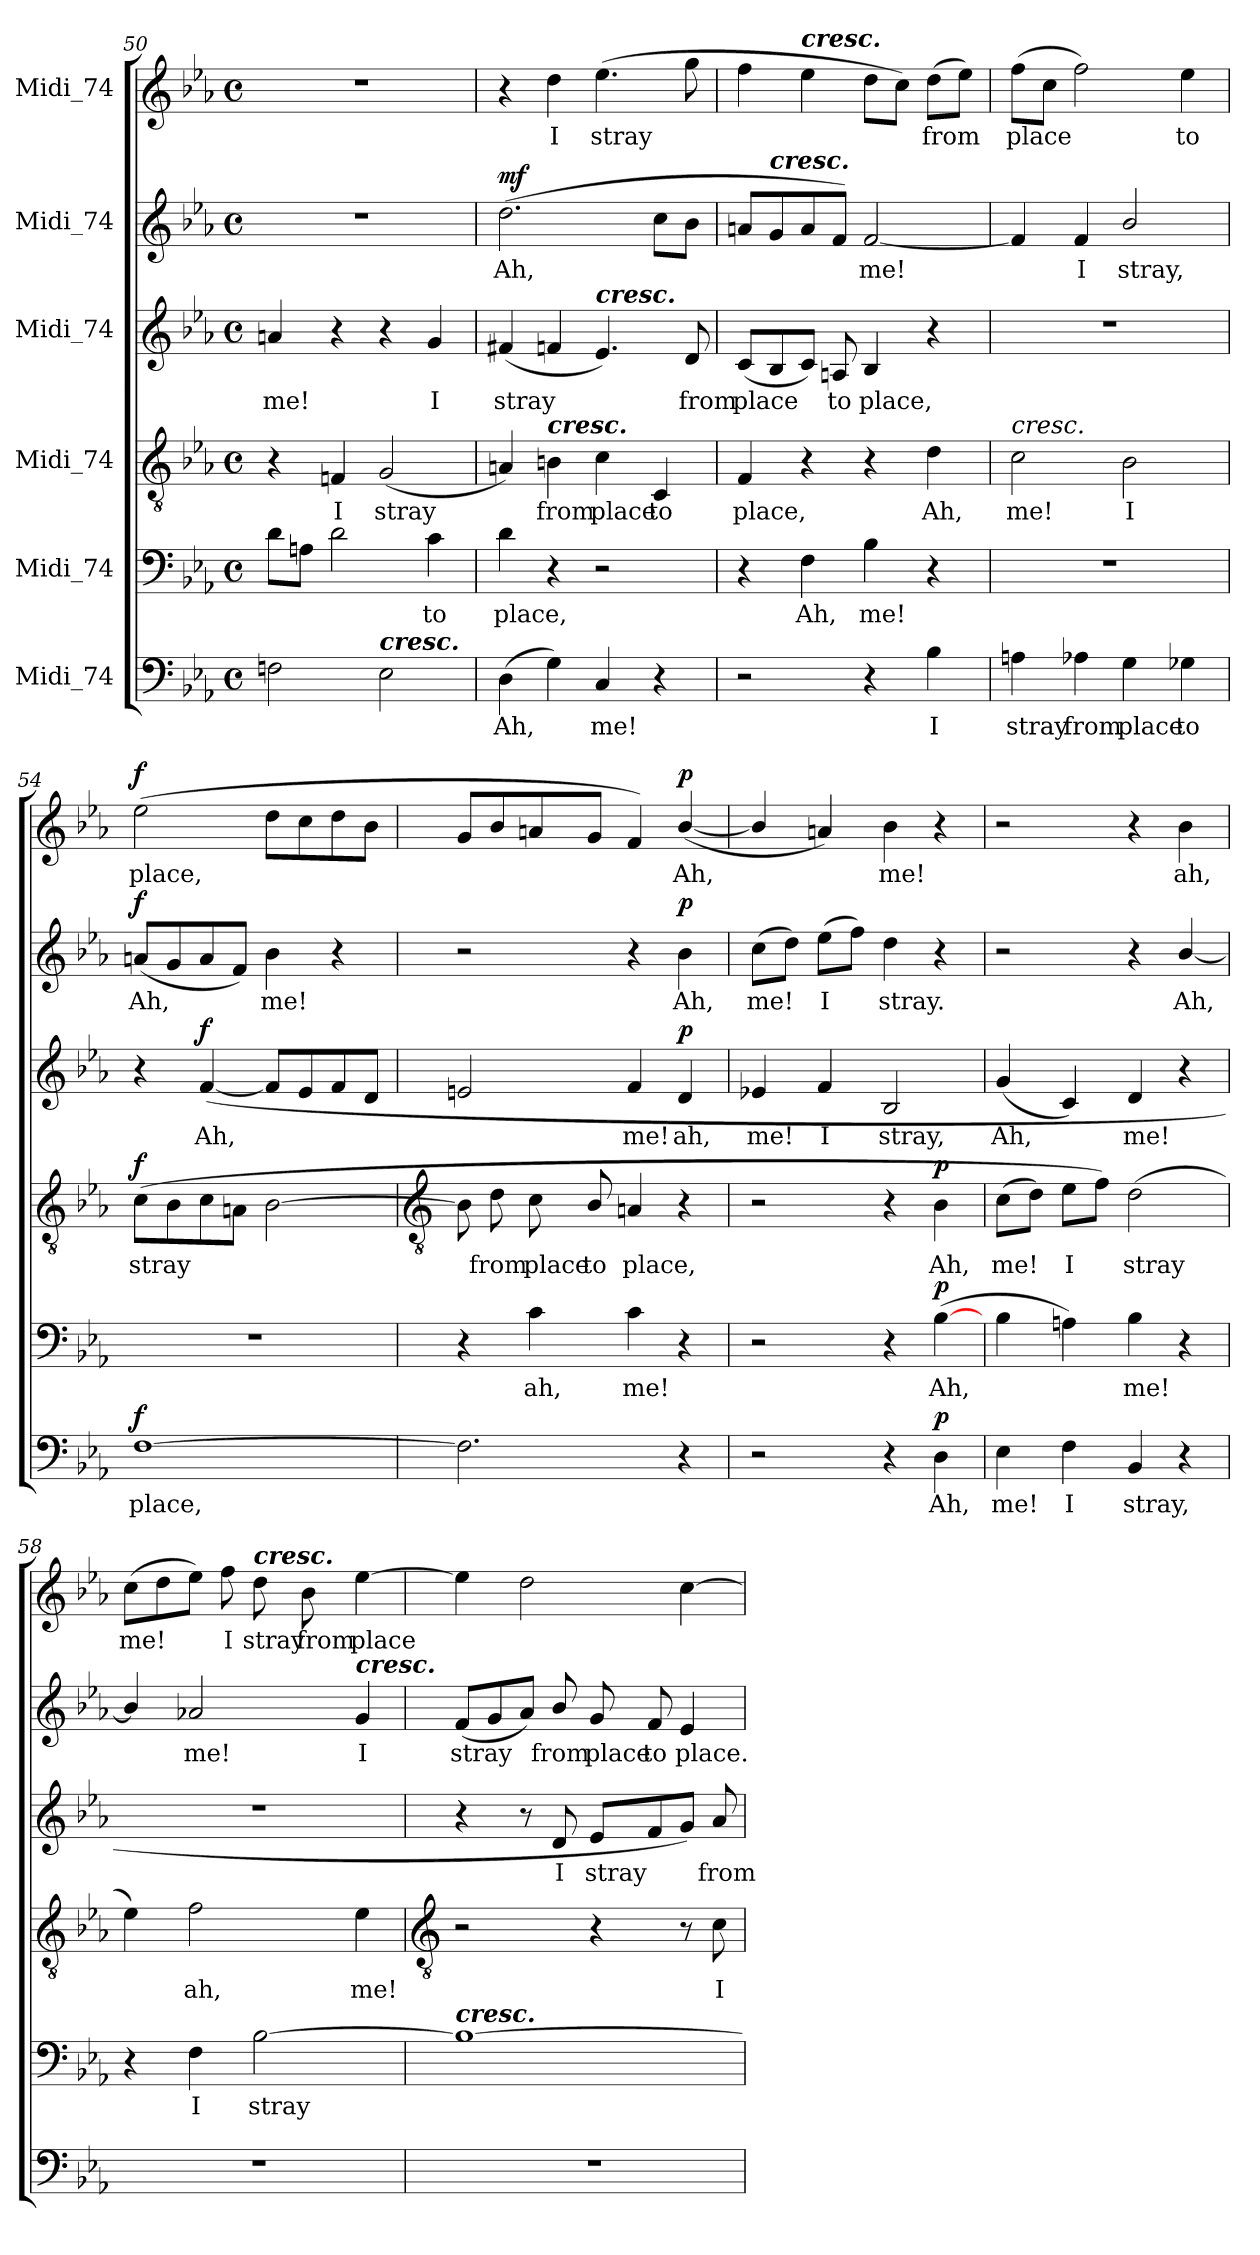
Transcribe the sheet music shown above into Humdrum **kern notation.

**kern	**text	**dynam	**kern	**text	**dynam	**kern	**text	**dynam	**kern	**text	**dynam	**kern	**text	**dynam	**kern	**text	**dynam
*part6	*part6	*part6	*part5	*part5	*part5	*part4	*part4	*part4	*part3	*part3	*part3	*part2	*part2	*part2	*part1	*part1	*part1
*staff6	*staff6	*staff6	*staff5	*staff5	*staff5	*staff4	*staff4	*staff4	*staff3	*staff3	*staff3	*staff2	*staff2	*staff2	*staff1	*staff1	*staff1
*I"Midi_74	*	*	*I"Midi_74	*	*	*I"Midi_74	*	*	*I"Midi_74	*	*	*I"Midi_74	*	*	*I"Midi_74	*	*
!!LO:LB:g=z
*clefF4	*	*	*clefF4	*	*	*clefGv2	*	*	*clefG2	*	*	*clefG2	*	*	*clefG2	*	*
*k[b-e-a-]	*	*	*k[b-e-a-]	*	*	*k[b-e-a-]	*	*	*k[b-e-a-]	*	*	*k[b-e-a-]	*	*	*k[b-e-a-]	*	*
*E-:	*	*	*E-:	*	*	*E-:	*	*	*E-:	*	*	*E-:	*	*	*E-:	*	*
*M4/4	*	*	*M4/4	*	*	*M4/4	*	*	*M4/4	*	*	*M4/4	*	*	*M4/4	*	*
*met(c)	*	*	*met(c)	*	*	*met(c)	*	*	*met(c)	*	*	*met(c)	*	*	*met(c)	*	*
=50	=50	=50	=50	=50	=50	=50	=50	=50	=50	=50	=50	=50	=50	=50	=50	=50	=50
!	!	!	!	!	!	!	!	!	!	!LO:LY:b	!	!	!	!	!	!	!
2Fn	.	.	8dL	.	.	4r	.	.	4an	me!	.	1r	.	.	1r	.	.
.	.	.	8AnJ	.	.	.	.	.	.	.	.	.	.	.	.	.	.
!	!	!	!	!	!	!	!LO:LY:b	!	!	!	!	!	!	!	!	!	!
.	.	.	2d	.	.	4Fn	I	.	4r	.	.	.	.	.	.	.	.
!LO:TX:a:Bi:t=cresc.	!	!	!	!	!	!	!	!	!	!	!	!	!	!	!	!	!
!	!	!	!	!	!	!	!LO:LY:b	!	!	!	!	!	!	!	!	!	!
2E-	.	.	.	.	.	(<2G	stray	.	4r	.	.	.	.	.	.	.	.
!	!	!	!	!LO:LY:b	!	!	!	!	!	!LO:LY:b	!	!	!	!	!	!	!
.	.	.	4c	to	.	.	.	.	4g	I	.	.	.	.	.	.	.
=51	=51	=51	=51	=51	=51	=51	=51	=51	=51	=51	=51	=51	=51	=51	=51	=51	=51
!	!LO:LY:b	!	!	!LO:LY:b	!	!	!	!	!	!LO:LY:b	!	!	!LO:LY:b	!LO:DY:b	!	!	!
(>4D	Ah,	.	4d	place,	.	4An)	.	.	(<4f#X	stray	.	(<2.dd	Ah,	mf	4r	.	.
!	!	!	!	!	!	!LO:TX:a:Bi:t=cresc.	!	!	!	!	!	!	!	!	!	!	!
!	!	!	!	!	!	!	!LO:LY:b	!	!	!	!	!	!	!	!	!LO:LY:b	!
4G)	.	.	4r	.	.	4Bn	from	.	4fn	.	.	.	.	.	4dd	I	.
!	!	!	!	!	!	!	!	!	!LO:TX:a:Bi:t=cresc.	!	!	!	!	!	!	!	!
!	!LO:LY:b	!	!	!	!	!	!LO:LY:b	!	!	!	!	!	!	!	!	!LO:LY:b	!
4C	me!	.	2r	.	.	4c	place	.	4.e-)	.	.	.	.	.	(>4.ee-	stray	.
!	!	!	!	!	!	!	!LO:LY:b	!	!	!	!	!	!	!	!	!	!
4r	.	.	.	.	.	4C	to	.	.	.	.	8ccL	.	.	.	.	.
!	!	!	!	!	!	!	!	!	!	!LO:LY:b	!	!	!	!	!	!	!
.	.	.	.	.	.	.	.	.	8d	from	.	8b-J	.	.	8gg	.	.
=52	=52	=52	=52	=52	=52	=52	=52	=52	=52	=52	=52	=52	=52	=52	=52	=52	=52
!	!	!	!	!	!	!	!LO:LY:b	!	!	!LO:LY:b	!	!	!	!	!	!	!
2r	.	.	4r	.	.	4F	place,	.	(<8cL	place	.	8anL	.	.	4ff	.	.
!	!	!	!	!	!	!	!	!	!	!	!	!LO:TX:a:Bi:t=cresc.	!	!	!	!	!
.	.	.	.	.	.	.	.	.	8B-	.	.	8g	.	.	.	.	.
!	!	!	!	!	!	!	!	!	!	!	!	!	!	!	!LO:TX:a:Bi:t=cresc.	!	!
!	!	!	!	!LO:LY:b	!	!	!	!	!	!	!	!	!	!	!	!	!
.	.	.	4F	Ah,	.	4r	.	.	8cJ)	.	.	8a	.	.	4ee-	.	.
!	!	!	!	!	!	!	!	!	!	!LO:LY:b	!	!	!	!	!	!	!
.	.	.	.	.	.	.	.	.	8An	to	.	8fJ)	.	.	.	.	.
!	!	!	!	!LO:LY:b	!	!	!	!	!	!LO:LY:b	!	!	!LO:LY:b	!	!	!	!
4r	.	.	4B-	me!	.	4r	.	.	4B-	place,	.	[2f	me!	.	8ddL	.	.
.	.	.	.	.	.	.	.	.	.	.	.	.	.	.	8ccJ)	.	.
!	!LO:LY:b	!	!	!	!	!	!LO:LY:b	!	!	!	!	!	!	!	!	!LO:LY:b	!
4B-	I	.	4r	.	.	4d	Ah,	.	4r	.	.	.	.	.	(>8ddL	from	.
.	.	.	.	.	.	.	.	.	.	.	.	.	.	.	8ee-J)	.	.
=53	=53	=53	=53	=53	=53	=53	=53	=53	=53	=53	=53	=53	=53	=53	=53	=53	=53
!	!	!	!	!	!	!LO:TX:a:i:t=cresc.	!	!	!	!	!	!	!	!	!	!	!
!	!LO:LY:b	!	!	!	!	!	!LO:LY:b	!	!	!	!	!	!	!	!	!LO:LY:b	!
4An	stray	.	1r	.	.	2c	me!	.	1r	.	.	4f]	.	.	(>8ffL	place	.
.	.	.	.	.	.	.	.	.	.	.	.	.	.	.	8ccJ	.	.
!	!LO:LY:b	!	!	!	!	!	!	!	!	!	!	!	!LO:LY:b	!	!	!	!
4A-X	from	.	.	.	.	.	.	.	.	.	.	4f	I	.	2ff)	.	.
!	!LO:LY:b	!	!	!	!	!	!LO:LY:b	!	!	!	!	!	!LO:LY:b	!	!	!	!
4G	place	.	.	.	.	2B-	I	.	.	.	.	2b-/	stray,	.	.	.	.
!	!LO:LY:b	!	!	!	!	!	!	!	!	!	!	!	!	!	!	!LO:LY:b	!
4G-X	to	.	.	.	.	.	.	.	.	.	.	.	.	.	4ee-	to	.
=54	=54	=54	=54	=54	=54	=54	=54	=54	=54	=54	=54	=54	=54	=54	=54	=54	=54
!	!LO:LY:b	!LO:DY:b	!	!	!	!	!LO:LY:b	!LO:DY:b	!	!	!	!	!LO:LY:b	!LO:DY:b	!	!LO:LY:b	!LO:DY:b
[1F	place,	f	1r	.	.	(>8cL	stray	f	4r	.	.	(<8anL	Ah,	f	(<2ee-	place,	f
.	.	.	.	.	.	8B-	.	.	.	.	.	8g	.	.	.	.	.
!	!	!	!	!	!	!	!	!	!	!LO:LY:b	!LO:DY:b	!	!	!	!	!	!
.	.	.	.	.	.	8c	.	.	(<[4f	Ah,	f	8a	.	.	.	.	.
.	.	.	.	.	.	8AnJ	.	.	.	.	.	8fJ)	.	.	.	.	.
!	!	!	!	!	!	!	!	!	!	!	!	!	!LO:LY:b	!	!	!	!
.	.	.	.	.	.	[2B-	.	.	8fL]	.	.	4b-	me!	.	8ddL	.	.
.	.	.	.	.	.	.	.	.	8e-	.	.	.	.	.	8cc	.	.
.	.	.	.	.	.	.	.	.	8f	.	.	4r	.	.	8dd	.	.
.	.	.	.	.	.	.	.	.	8dJ	.	.	.	.	.	8b-J	.	.
!!LO:LB:g=z
=55	=55	=55	=55	=55	=55	=55	=55	=55	=55	=55	=55	=55	=55	=55	=55	=55	=55
*	*	*	*	*	*	*clefGv2	*	*	*	*	*	*	*	*	*	*	*
2.F]	.	.	4r	.	.	8B-]	.	.	2en	.	.	2r	.	.	8gL	.	.
!	!	!	!	!	!	!	!LO:LY:b	!	!	!	!	!	!	!	!	!	!
.	.	.	.	.	.	8d	from	.	.	.	.	.	.	.	8b-	.	.
!	!	!	!	!LO:LY:b	!	!	!LO:LY:b	!	!	!	!	!	!	!	!	!	!
.	.	.	4c	ah,	.	8c	place	.	.	.	.	.	.	.	8an	.	.
!	!	!	!	!	!	!	!LO:LY:b	!	!	!	!	!	!	!	!	!	!
.	.	.	.	.	.	8B-/	to	.	.	.	.	.	.	.	8gJ	.	.
!	!	!	!	!LO:LY:b	!	!	!LO:LY:b	!	!	!LO:LY:b	!	!	!	!	!	!	!
.	.	.	4c	me!	.	4An	place,	.	4f	me!	.	4r	.	.	4f)	.	.
!	!	!	!	!	!	!	!	!	!	!LO:LY:b	!LO:DY:b	!	!LO:LY:b	!LO:DY:b	!	!LO:LY:b	!LO:DY:b
4r	.	.	4r	.	.	4r	.	.	4d	ah,	p	4b-	Ah,	p	(<[4b-/	Ah,	p
=56	=56	=56	=56	=56	=56	=56	=56	=56	=56	=56	=56	=56	=56	=56	=56	=56	=56
!	!	!	!	!	!	!	!	!	!	!LO:LY:b	!	!	!LO:LY:b	!	!	!	!
2r	.	.	2r	.	.	2r	.	.	4e-X	me!	.	(>8ccL	me!	.	4b-/]	.	.
.	.	.	.	.	.	.	.	.	.	.	.	8ddJ)	.	.	.	.	.
!	!	!	!	!	!	!	!	!	!	!LO:LY:b	!	!	!LO:LY:b	!	!	!	!
.	.	.	.	.	.	.	.	.	4f	I	.	(>8ee-L	I	.	4an)	.	.
.	.	.	.	.	.	.	.	.	.	.	.	8ffJ)	.	.	.	.	.
!	!	!	!	!	!	!	!	!	!	!LO:LY:b	!	!	!LO:LY:b	!	!	!LO:LY:b	!
4r	.	.	4r	.	.	4r	.	.	2B-	stray,	.	4dd	stray.	.	4b-	me!	.
!	!LO:LY:b	!LO:DY:b	!	!LO:LY:b	!LO:DY:b	!	!LO:LY:b	!LO:DY:b	!	!	!	!	!	!	!	!	!
4D	Ah,	p	(>[4B-	Ah,	p	4B-	Ah,	p	.	.	.	4r	.	.	4r	.	.
=57	=57	=57	=57	=57	=57	=57	=57	=57	=57	=57	=57	=57	=57	=57	=57	=57	=57
!	!LO:LY:b	!	!	!	!	!	!LO:LY:b	!	!	!LO:LY:b	!	!	!	!	!	!	!
4E-	me!	.	4B-	.	.	(>8cL	me!	.	(<4g	Ah,	.	2r	.	.	2r	.	.
.	.	.	.	.	.	8dJ)	.	.	.	.	.	.	.	.	.	.	.
!	!LO:LY:b	!	!	!	!	!	!LO:LY:b	!	!	!	!	!	!	!	!	!	!
4F	I	.	4An)	.	.	8e-L	I	.	4c)	.	.	.	.	.	.	.	.
.	.	.	.	.	.	8fJ)	.	.	.	.	.	.	.	.	.	.	.
!	!LO:LY:b	!	!	!LO:LY:b	!	!	!LO:LY:b	!	!	!LO:LY:b	!	!	!	!	!	!	!
4BB-	stray,	.	4B-	me!	.	(>2d	stray	.	4d	me!	.	4r	.	.	4r	.	.
!	!	!	!	!	!	!	!	!	!	!	!	!	!LO:LY:b	!	!	!LO:LY:b	!
4r	.	.	4r	.	.	.	.	.	4r	.	.	[4b-/	Ah,	.	4b-	ah,	.
=58	=58	=58	=58	=58	=58	=58	=58	=58	=58	=58	=58	=58	=58	=58	=58	=58	=58
!	!	!	!	!	!	!	!	!	!	!	!	!	!	!	!	!LO:LY:b	!
1r	.	.	4r	.	.	4e-)	.	.	1r	.	.	4b-/]	.	.	(>8ccL	me!	.
.	.	.	.	.	.	.	.	.	.	.	.	.	.	.	8dd	.	.
!	!	!	!	!LO:LY:b	!	!	!LO:LY:b	!	!	!	!	!	!LO:LY:b	!	!	!	!
.	.	.	4F	I	.	2f	ah,	.	.	.	.	2a-X	me!	.	8ee-J)	.	.
!	!	!	!	!	!	!	!	!	!	!	!	!	!	!	!	!LO:LY:b	!
.	.	.	.	.	.	.	.	.	.	.	.	.	.	.	8ff	I	.
!	!	!	!	!	!	!	!	!	!	!	!	!	!	!	!LO:TX:a:Bi:t=cresc.	!	!
!	!	!	!	!LO:LY:b	!	!	!	!	!	!	!	!	!	!	!	!LO:LY:b	!
.	.	.	[2B-	stray	.	.	.	.	.	.	.	.	.	.	8dd	stray	.
!	!	!	!	!	!	!	!	!	!	!	!	!	!	!	!	!LO:LY:b	!
.	.	.	.	.	.	.	.	.	.	.	.	.	.	.	8b-	from	.
!	!	!	!	!	!	!	!	!	!	!	!	!LO:TX:a:Bi:t=cresc.	!	!	!	!	!
!	!	!	!	!	!	!	!LO:LY:b	!	!	!	!	!	!LO:LY:b	!	!	!LO:LY:b	!
.	.	.	.	.	.	4e-	me!	.	.	.	.	4g	I	.	[4ee-	place	.
!!LO:LB:g=z
=59	=59	=59	=59	=59	=59	=59	=59	=59	=59	=59	=59	=59	=59	=59	=59	=59	=59
*	*	*	*	*	*	*clefGv2	*	*	*	*	*	*	*	*	*	*	*
!	!	!	!LO:TX:a:Bi:t=cresc.	!	!	!	!	!	!	!	!	!	!	!	!	!	!
!	!	!	!	!	!	!	!	!	!	!	!	!	!LO:LY:b	!	!	!	!
1r	.	.	1B-_	.	.	2r	.	.	4r	.	.	(<8fL	stray	.	4ee-]	.	.
.	.	.	.	.	.	.	.	.	.	.	.	8g	.	.	.	.	.
.	.	.	.	.	.	.	.	.	8r	.	.	8a-J)	.	.	2dd	.	.
!	!	!	!	!	!	!	!	!	!	!LO:LY:b	!	!	!LO:LY:b	!	!	!	!
.	.	.	.	.	.	.	.	.	8d	I	.	8b-/	from	.	.	.	.
!	!	!	!	!	!	!	!	!	!	!LO:LY:b	!	!	!LO:LY:b	!	!	!	!
.	.	.	.	.	.	4r	.	.	8e-L	stray	.	8g	place	.	.	.	.
!	!	!	!	!	!	!	!	!	!	!	!	!	!LO:LY:b	!	!	!	!
.	.	.	.	.	.	.	.	.	8f	.	.	8f	to	.	.	.	.
!	!	!	!	!	!	!	!	!	!	!	!	!	!LO:LY:b	!	!	!	!
.	.	.	.	.	.	8r	.	.	8gJ)	.	.	4e-	place.	.	[4cc	.	.
!	!	!	!	!	!	!	!LO:LY:b	!	!	!LO:LY:b	!	!	!	!	!	!	!
.	.	.	.	.	.	8c	I	.	8a-	from	.	.	.	.	.	.	.
=	=	=	=	=	=	=	=	=	=	=	=	=	=	=	=	=	=
*-	*-	*-	*-	*-	*-	*-	*-	*-	*-	*-	*-	*-	*-	*-	*-	*-	*-
